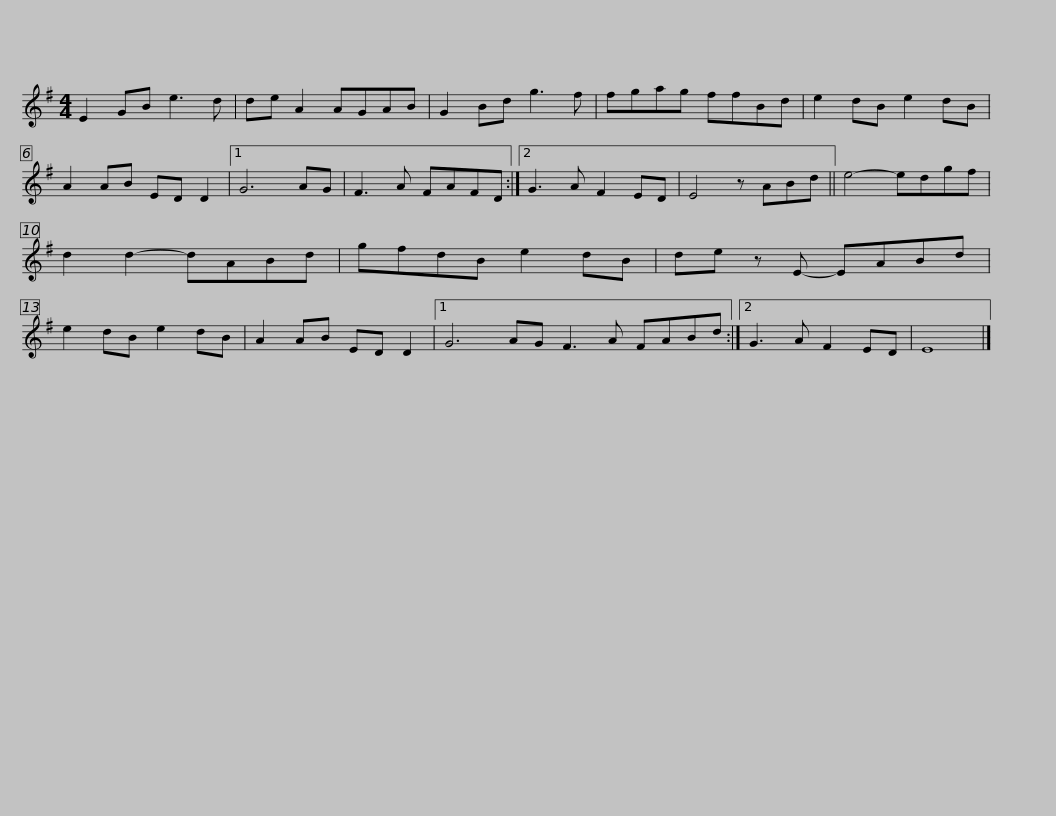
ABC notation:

X:1
L:1/8
M:4/4
I:linebreak $
K:Emin
V:1 treble
V:1
 E2 GB e3 d | de A2 AGAB | G2 Bd g3 f | fgag ffBd | e2 dB e2 dB | %5
 A2 AB ED D2 |1 G6 AG |$ F3 A FAFD :|2 G3 A F2 ED | E4 z ABd || %10
 e4- edgf | d2 d2- dABd | gfdB e2 dB |$ de z E- EABd | e2 dB e2 dB | %15
 A2 AB ED D2 |1 G6 AG F3 A FABd :|2 G3 A F2 ED | E8 |] %19
